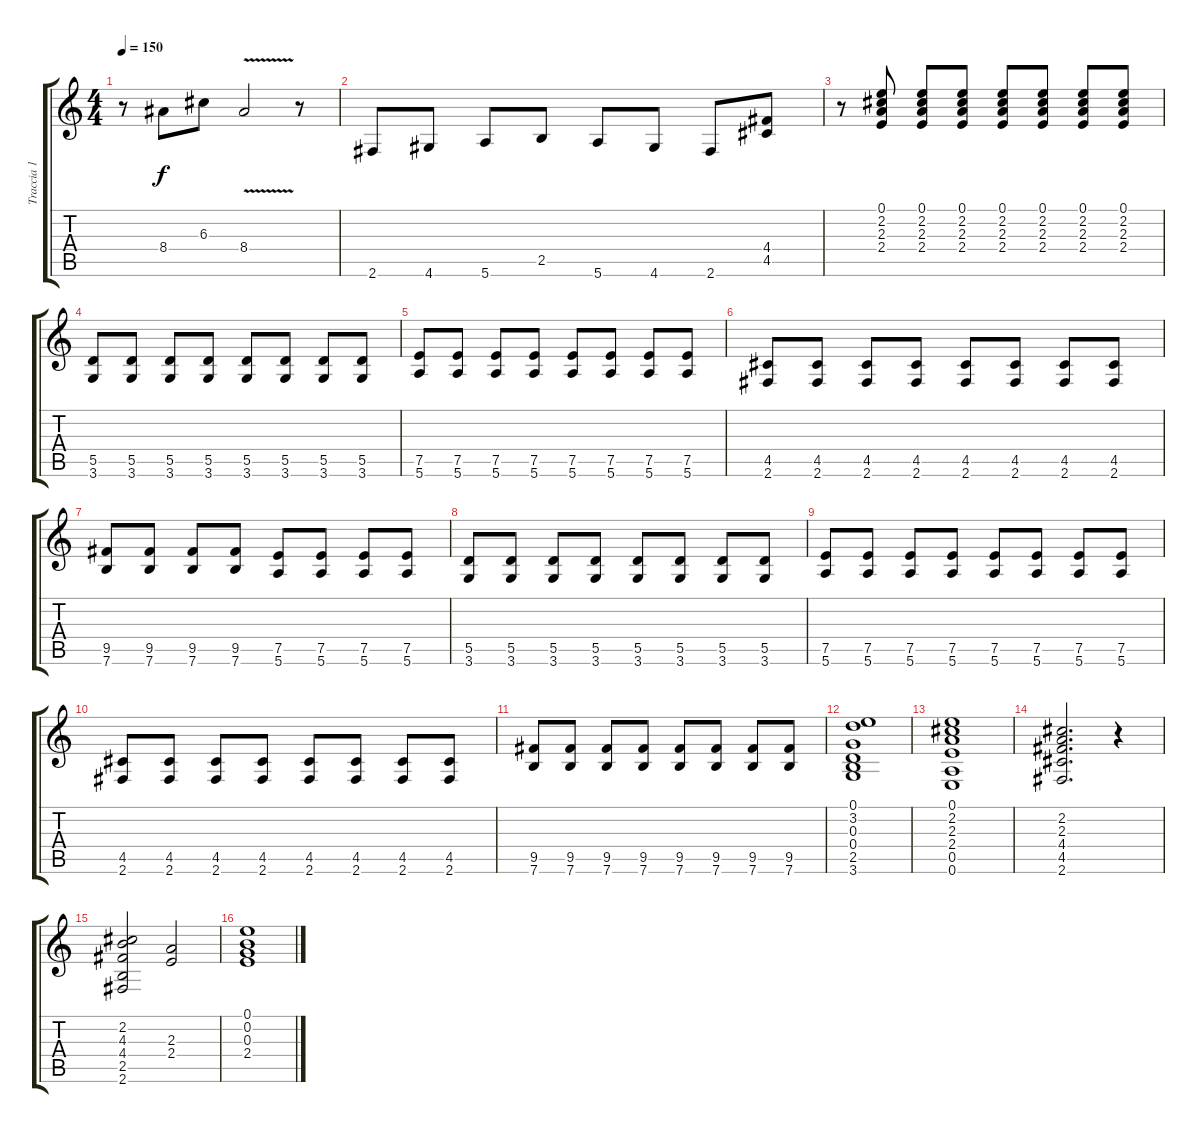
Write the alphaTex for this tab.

\track ("Traccia 1" "Traccia 1") {instrument distortionguitar}
\staff {score tabs}
\tuning (E4 B3 G3 D3 A2 E2) {hide}
\ts (4 4)
\tempo 150
\clef g2
\ks c
r.8{dy f} 8.4.8{beam merge} 6.3.8 8.4{v}.2 r.8 |
2.6.8 4.6.8 5.6.8 2.5.8 5.6.8 4.6.8 2.6.8 (4.4 4.5).8 |
r.8 (0.1 2.2 2.3 2.4).8 (0.1 2.2 2.3 2.4).8 (0.1 2.2 2.3 2.4).8 (0.1 2.2 2.3 2.4).8 (0.1 2.2 2.3 2.4).8 (0.1 2.2 2.3 2.4).8 (0.1 2.2 2.3 2.4).8 |
(5.5 3.6).8 (5.5 3.6).8 (5.5 3.6).8 (5.5 3.6).8 (5.5 3.6).8 (5.5 3.6).8 (5.5 3.6).8 (5.5 3.6).8 |
(7.5 5.6).8 (7.5 5.6).8 (7.5 5.6).8 (7.5 5.6).8 (7.5 5.6).8 (7.5 5.6).8 (7.5 5.6).8 (7.5 5.6).8 |
(4.5 2.6).8 (4.5 2.6).8 (4.5 2.6).8 (4.5 2.6).8 (4.5 2.6).8 (4.5 2.6).8 (4.5 2.6).8 (4.5 2.6).8 |
(9.5 7.6).8 (9.5 7.6).8 (9.5 7.6).8 (9.5 7.6).8 (7.5 5.6).8 (7.5 5.6).8 (7.5 5.6).8 (7.5 5.6).8 |
(5.5 3.6).8 (5.5 3.6).8 (5.5 3.6).8 (5.5 3.6).8 (5.5 3.6).8 (5.5 3.6).8 (5.5 3.6).8 (5.5 3.6).8 |
(7.5 5.6).8 (7.5 5.6).8 (7.5 5.6).8 (7.5 5.6).8 (7.5 5.6).8 (7.5 5.6).8 (7.5 5.6).8 (7.5 5.6).8 |
(4.5 2.6).8 (4.5 2.6).8 (4.5 2.6).8 (4.5 2.6).8 (4.5 2.6).8 (4.5 2.6).8 (4.5 2.6).8 (4.5 2.6).8 |
(9.5 7.6).8 (9.5 7.6).8 (9.5 7.6).8 (9.5 7.6).8 (9.5 7.6).8 (9.5 7.6).8 (9.5 7.6).8 (9.5 7.6).8 |
(0.1 3.2 0.3 0.4 2.5 3.6).1 |
(0.1 2.2 2.3 2.4 0.5 0.6).1 |
(2.2 2.3 4.4 4.5 2.6).2{d} r.4 |
(2.2 4.3 4.4 2.5 2.6).2 (2.3 2.4).2 |
(0.1 0.2 0.3 2.4).1
